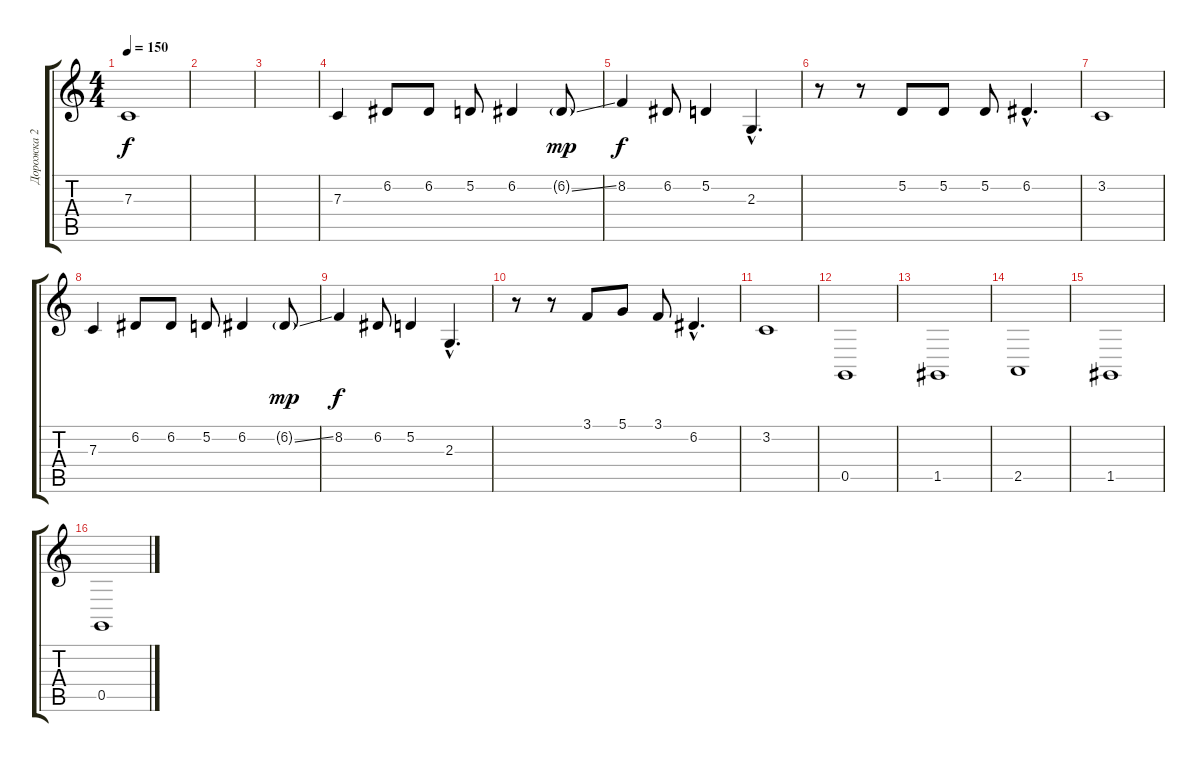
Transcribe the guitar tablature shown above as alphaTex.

\track ("Дорожка 2" "Дорожка 2") {instrument sopranosax}
\staff {score tabs}
\tuning (D4 A3 F3 C3 G2 D2) {hide}
\ts (4 4)
\tempo 150
\clef g2
\ks c
7.3{t}.1{dy f} |
|
|
7.3.4 6.2.8 6.2.8 5.2.8 6.2.4 6.2{ss g}.8{dy mp} |
8.2.4{dy f} 6.2.8 5.2.4 2.3{hac}.4{d} |
r.8 r.8 5.2.8 5.2.8 5.2.8 6.2{hac}.4{d} |
3.2.1 |
7.3.4 6.2.8 6.2.8 5.2.8 6.2.4 6.2{ss g}.8{dy mp} |
8.2.4{dy f} 6.2.8 5.2.4 2.3{hac}.4{d} |
r.8 r.8 3.1.8 5.1.8 3.1.8 6.2{hac}.4{d} |
3.2.1 |
0.5.1 |
1.5.1 |
2.5.1 |
1.5.1 |
0.5.1
